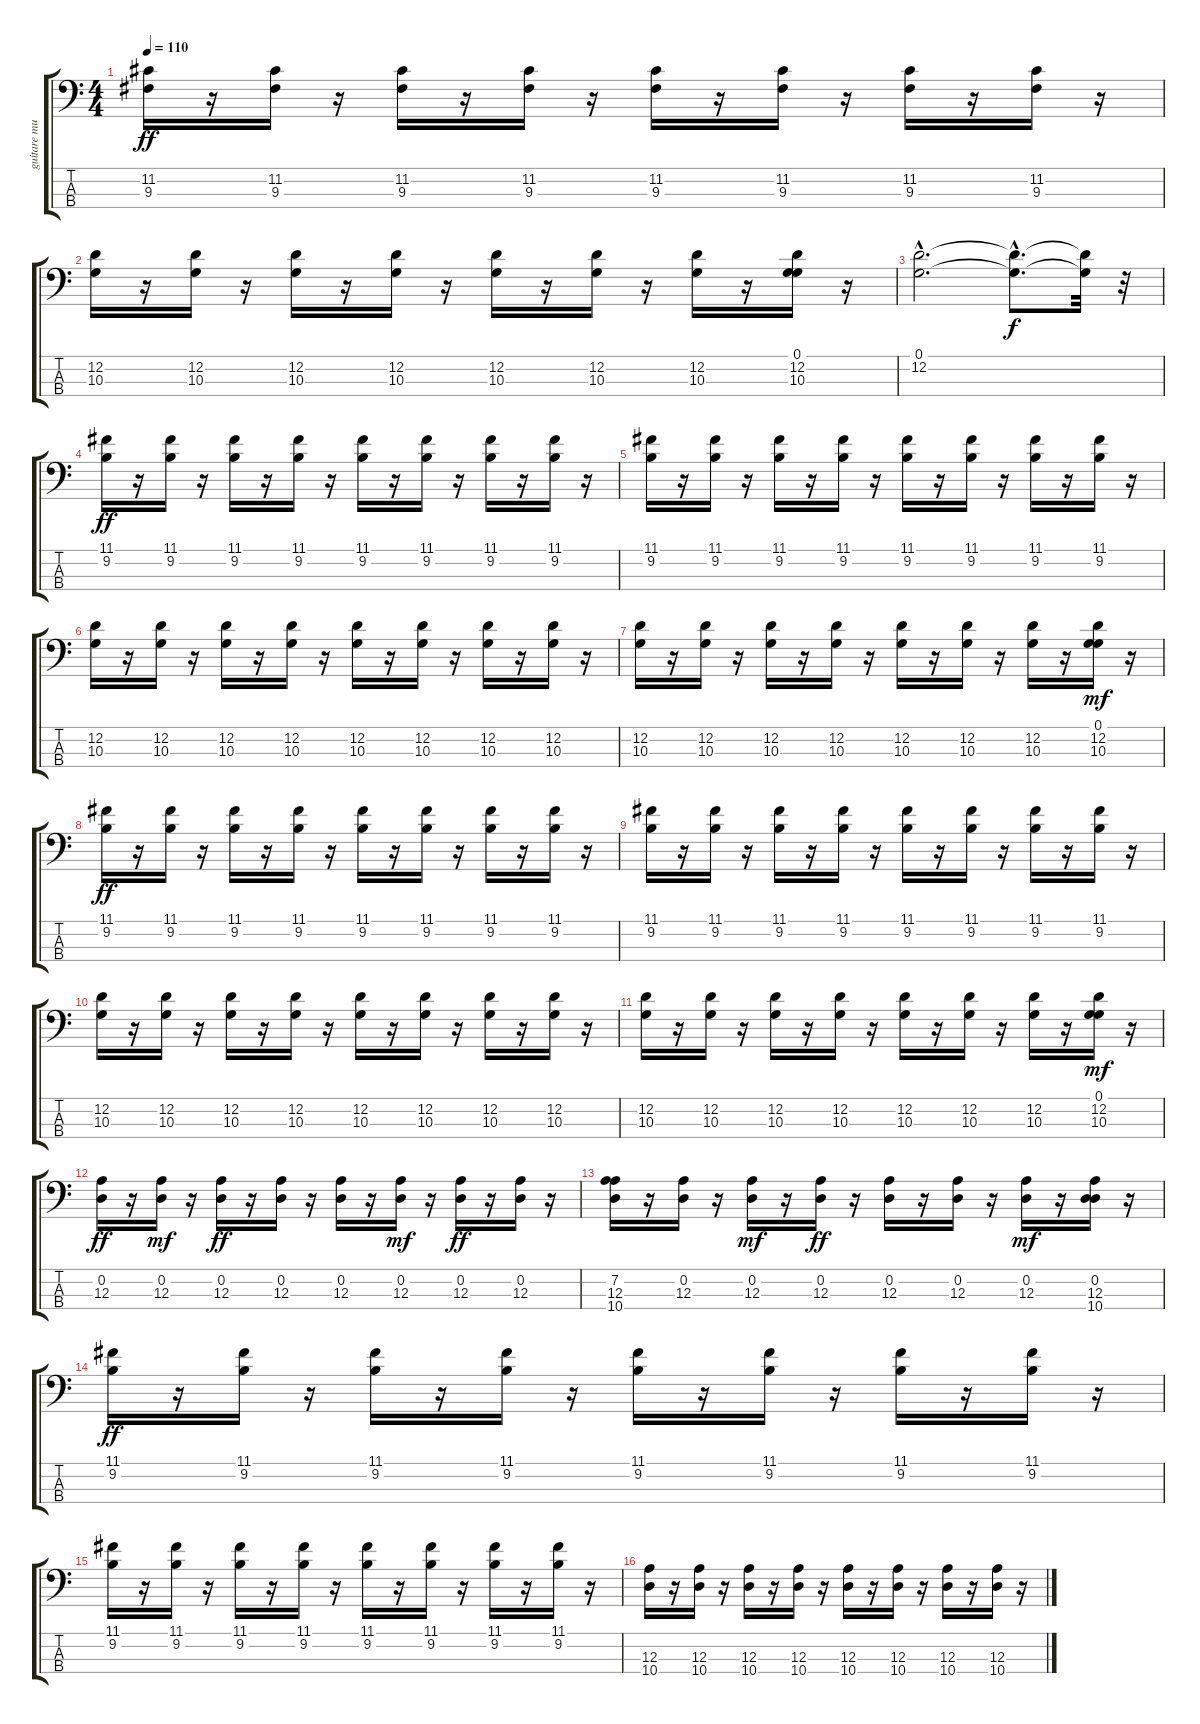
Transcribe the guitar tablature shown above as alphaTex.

\track ("guitare mute basse" "guitare mu") {instrument electricguitarmuted}
\staff {score tabs}
\tuning (G2 D2 A1 E1) {hide}
\ts (4 4)
\tempo 110
\clef f4
\ks c
(11.2 9.3).16{dy ff} r.16 (11.2 9.3).16 r.16 (11.2 9.3).16 r.16 (11.2 9.3).16 r.16 (11.2 9.3).16 r.16 (11.2 9.3).16 r.16 (11.2 9.3).16 r.16 (11.2 9.3).16 r.16 |
(12.2 10.3).16 r.16 (12.2 10.3).16 r.16 (12.2 10.3).16 r.16 (12.2 10.3).16 r.16 (12.2 10.3).16 r.16 (12.2 10.3).16 r.16 (12.2 10.3).16 r.16 (0.1 12.2 10.3).16 r.16 |
(0.1{hac} 12.2{hac}).2{d} (0.1{hac t} 12.2{hac t}).8{d dy f} (0.1{t} 12.2{t}).32 r.32 |
(11.1 9.2).16{dy ff} r.16 (11.1 9.2).16 r.16 (11.1 9.2).16 r.16 (11.1 9.2).16 r.16 (11.1 9.2).16 r.16 (11.1 9.2).16 r.16 (11.1 9.2).16 r.16 (11.1 9.2).16 r.16 |
(11.1 9.2).16 r.16 (11.1 9.2).16 r.16 (11.1 9.2).16 r.16 (11.1 9.2).16 r.16 (11.1 9.2).16 r.16 (11.1 9.2).16 r.16 (11.1 9.2).16 r.16 (11.1 9.2).16 r.16 |
(12.2 10.3).16 r.16 (12.2 10.3).16 r.16 (12.2 10.3).16 r.16 (12.2 10.3).16 r.16 (12.2 10.3).16 r.16 (12.2 10.3).16 r.16 (12.2 10.3).16 r.16 (12.2 10.3).16 r.16 |
(12.2 10.3).16 r.16 (12.2 10.3).16 r.16 (12.2 10.3).16 r.16 (12.2 10.3).16 r.16 (12.2 10.3).16 r.16 (12.2 10.3).16 r.16 (12.2 10.3).16 r.16 (0.1 12.2 10.3).16{dy mf} r.16 |
(11.1 9.2).16{dy ff} r.16 (11.1 9.2).16 r.16 (11.1 9.2).16 r.16 (11.1 9.2).16 r.16 (11.1 9.2).16 r.16 (11.1 9.2).16 r.16 (11.1 9.2).16 r.16 (11.1 9.2).16 r.16 |
(11.1 9.2).16 r.16 (11.1 9.2).16 r.16 (11.1 9.2).16 r.16 (11.1 9.2).16 r.16 (11.1 9.2).16 r.16 (11.1 9.2).16 r.16 (11.1 9.2).16 r.16 (11.1 9.2).16 r.16 |
(12.2 10.3).16 r.16 (12.2 10.3).16 r.16 (12.2 10.3).16 r.16 (12.2 10.3).16 r.16 (12.2 10.3).16 r.16 (12.2 10.3).16 r.16 (12.2 10.3).16 r.16 (12.2 10.3).16 r.16 |
(12.2 10.3).16 r.16 (12.2 10.3).16 r.16 (12.2 10.3).16 r.16 (12.2 10.3).16 r.16 (12.2 10.3).16 r.16 (12.2 10.3).16 r.16 (12.2 10.3).16 r.16 (0.1 12.2 10.3).16{dy mf} r.16 |
(0.2 12.3).16{dy ff} r.16 (0.2 12.3).16{dy mf} r.16 (0.2 12.3).16{dy ff} r.16 (0.2 12.3).16 r.16 (0.2 12.3).16 r.16 (0.2 12.3).16{dy mf} r.16 (0.2 12.3).16{dy ff} r.16 (0.2 12.3).16 r.16 |
(7.2 12.3 10.4).16 r.16 (0.2 12.3).16 r.16 (0.2 12.3).16{dy mf} r.16 (0.2 12.3).16{dy ff} r.16 (0.2 12.3).16 r.16 (0.2 12.3).16 r.16 (0.2 12.3).16{dy mf} r.16 (0.2 12.3 10.4).16 r.16 |
(11.1 9.2).16{dy ff} r.16 (11.1 9.2).16 r.16 (11.1 9.2).16 r.16 (11.1 9.2).16 r.16 (11.1 9.2).16 r.16 (11.1 9.2).16 r.16 (11.1 9.2).16 r.16 (11.1 9.2).16 r.16 |
(11.1 9.2).16 r.16 (11.1 9.2).16 r.16 (11.1 9.2).16 r.16 (11.1 9.2).16 r.16 (11.1 9.2).16 r.16 (11.1 9.2).16 r.16 (11.1 9.2).16 r.16 (11.1 9.2).16 r.16 |
(12.3 10.4).16 r.16 (12.3 10.4).16 r.16 (12.3 10.4).16 r.16 (12.3 10.4).16 r.16 (12.3 10.4).16 r.16 (12.3 10.4).16 r.16 (12.3 10.4).16 r.16 (12.3 10.4).16 r.16
